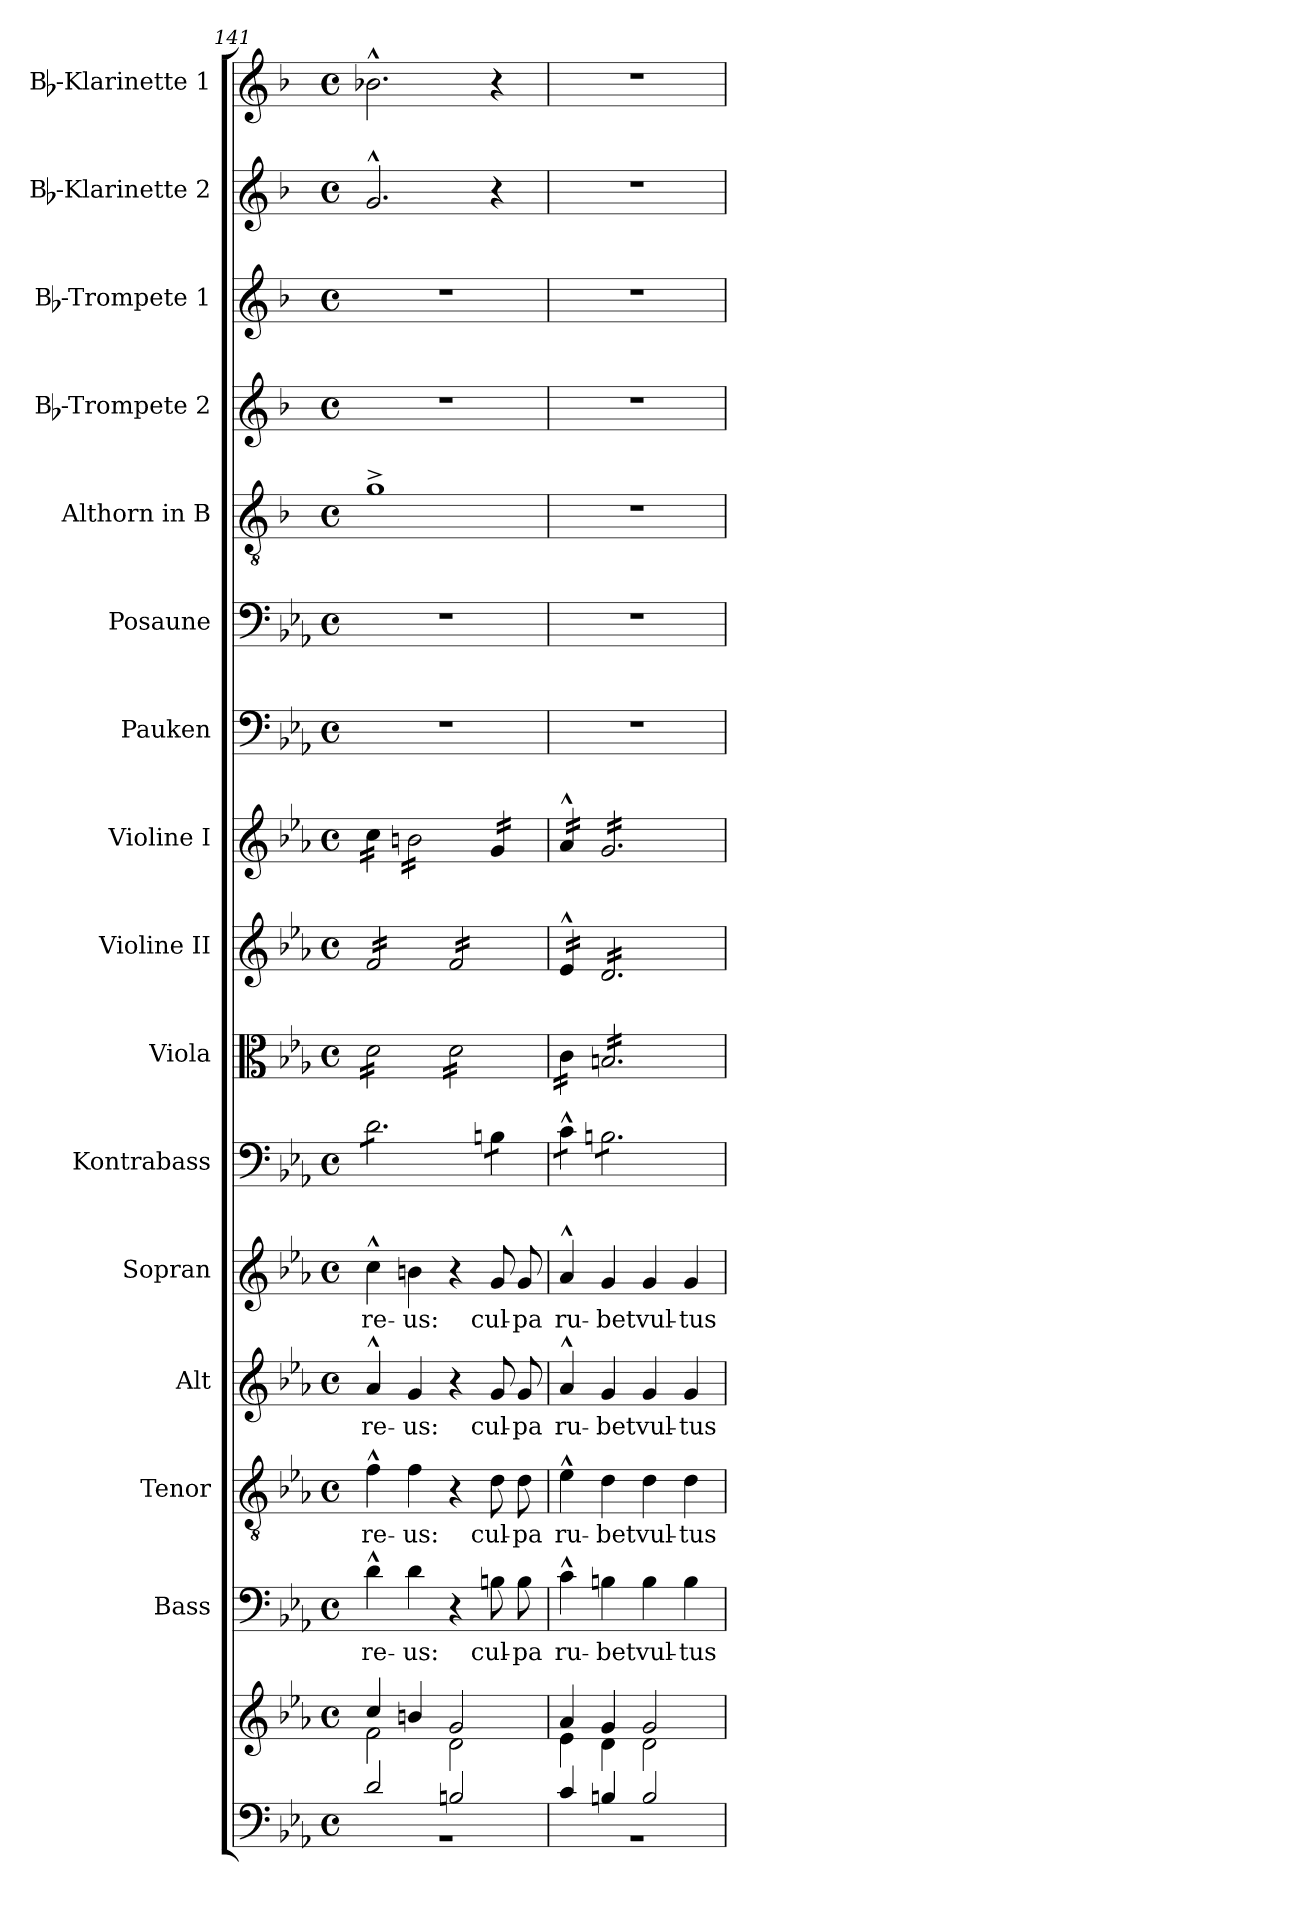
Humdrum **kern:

**kern	**kern	**kern	**text	**kern	**text	**kern	**text	**kern	**text	**kern	**kern	**kern	**kern	**kern	**kern	**kern	**kern	**kern	**kern	**kern
*part16	*part16	*part15	*part15	*part14	*part14	*part13	*part13	*part12	*part12	*part11	*part10	*part9	*part8	*part7	*part6	*part5	*part4	*part3	*part2	*part1
*staff17	*staff16	*staff15	*staff15	*staff14	*staff14	*staff13	*staff13	*staff12	*staff12	*staff11	*staff10	*staff9	*staff8	*staff7	*staff6	*staff5	*staff4	*staff3	*staff2	*staff1
*	*	*I"Bass	*	*I"Tenor	*	*I"Alt	*	*I"Sopran	*	*I"Kontrabass	*I"Viola	*I"Violine II	*I"Violine I	*I"Pauken	*I"Posaune	*I"Althorn in B	*I"Bb-Trompete 2	*I"Bb-Trompete 1	*I"Bb-Klarinette 2	*I"Bb-Klarinette 1
*	*	*I'B.	*	*I'T.	*	*I'A.	*	*I'S.	*	*I'Kb.	*I'Vla.	*I'Vl. II	*I'Vl. I	*I'Pk.	*I'Pos.	*	*I'Bb Trp. 2	*I'Bb Trp. 1	*I'Bb Kl. 2	*I'Bb Kl. 1
*clefF4	*clefG2	*clefF4	*	*clefGv2	*	*clefG2	*	*clefG2	*	*clefF4	*clefC3	*clefG2	*clefG2	*clefF4	*clefF4	*clefGv2	*clefG2	*clefG2	*clefG2	*clefG2
*	*	*	*	*	*	*	*	*	*	*ITrd7c12	*	*	*	*	*	*ITrd1c2	*ITrd1c2	*ITrd1c2	*ITrd1c2	*ITrd1c2
*k[b-e-a-]	*k[b-e-a-]	*k[b-e-a-]	*	*k[b-e-a-]	*	*k[b-e-a-]	*	*k[b-e-a-]	*	*k[b-e-a-]	*k[b-e-a-]	*k[b-e-a-]	*k[b-e-a-]	*k[b-e-a-]	*k[b-e-a-]	*k[b-e-a-]	*k[b-e-a-]	*k[b-e-a-]	*k[b-e-a-]	*k[b-e-a-]
*E-:	*E-:	*E-:	*	*E-:	*	*E-:	*	*E-:	*	*E-:	*E-:	*E-:	*E-:	*E-:	*E-:	*E-:	*E-:	*E-:	*E-:	*E-:
*M4/4	*M4/4	*M4/4	*	*M4/4	*	*M4/4	*	*M4/4	*	*M4/4	*M4/4	*M4/4	*M4/4	*M4/4	*M4/4	*M4/4	*M4/4	*M4/4	*M4/4	*M4/4
*met(c)	*met(c)	*met(c)	*	*met(c)	*	*met(c)	*	*met(c)	*	*met(c)	*met(c)	*met(c)	*met(c)	*met(c)	*met(c)	*met(c)	*met(c)	*met(c)	*met(c)	*met(c)
=141	=141	=141	=141	=141	=141	=141	=141	=141	=141	=141	=141	=141	=141	=141	=141	=141	=141	=141	=141	=141
*^	*^	*	*	*	*	*	*	*	*	*	*	*	*	*	*	*	*	*	*	*
!	!	!	!	!	!LO:LY:b	!	!LO:LY:b	!	!LO:LY:b	!	!LO:LY:b	!	!	!	!	!	!	!	!	!	!	!
*	*	*	*	*	*	*	*	*	*	*	*	*tremolo	*	*	*	*	*	*	*	*	*	*
*	*	*	*	*	*	*	*	*	*	*	*	*	*tremolo	*	*	*	*	*	*	*	*	*
*	*	*	*	*	*	*	*	*	*	*	*	*	*	*tremolo	*	*	*	*	*	*	*	*
*	*	*	*	*	*	*	*	*	*	*	*	*	*	*	*tremolo	*	*	*	*	*	*	*
2d/	1rBB	4cc/	2f\	4d^^>\	re-	4f^^>\	re-	4a-^^>/	re-	4cc^^>\	re-	8D\L	16d\LL	16f/LL	16cc\LL	1r	1r	1f^>	1r	1r	2.f^^>/	2.a-X^^>\
.	.	.	.	.	.	.	.	.	.	.	.	.	16d\	16f/	16cc\	.	.	.	.	.	.	.
.	.	.	.	.	.	.	.	.	.	.	.	8D\	16d\	16f/	16cc\	.	.	.	.	.	.	.
.	.	.	.	.	.	.	.	.	.	.	.	.	16d\	16f/	16cc\JJ	.	.	.	.	.	.	.
!	!	!	!	!	!LO:LY:b	!	!LO:LY:b	!	!LO:LY:b	!	!LO:LY:b	!	!	!	!	!	!	!	!	!	!	!
.	.	4bn/	.	4d\	-us:	4f\	-us:	4g/	-us:	4bn\	-us:	8D\	16d\	16f/	16bn\LL	.	.	.	.	.	.	.
.	.	.	.	.	.	.	.	.	.	.	.	.	16d\	16f/	16bn\	.	.	.	.	.	.	.
.	.	.	.	.	.	.	.	.	.	.	.	8D\	16d\	16f/	16bn\	.	.	.	.	.	.	.
.	.	.	.	.	.	.	.	.	.	.	.	.	16d\JJ	16f/JJ	16bn\	.	.	.	.	.	.	.
2Bn/	.	2g/	2d\	4r	.	4r	.	4r	.	4r	.	8D\	16d\LL	16f/LL	16bn\	.	.	.	.	.	.	.
.	.	.	.	.	.	.	.	.	.	.	.	.	16d\	16f/	16bn\	.	.	.	.	.	.	.
.	.	.	.	.	.	.	.	.	.	.	.	8D\J	16d\	16f/	16bn\	.	.	.	.	.	.	.
.	.	.	.	.	.	.	.	.	.	.	.	.	16d\	16f/	16bn\JJ	.	.	.	.	.	.	.
!	!	!	!	!	!LO:LY:b	!	!LO:LY:b	!	!LO:LY:b	!	!LO:LY:b	!	!	!	!	!	!	!	!	!	!	!
.	.	.	.	8Bn\	cul-	8d\	cul-	8g/	cul-	8g/	cul-	8BBn\L	16d\	16f/	16g/LL	.	.	.	.	.	4r	4r
.	.	.	.	.	.	.	.	.	.	.	.	.	16d\	16f/	16g/	.	.	.	.	.	.	.
!	!	!	!	!	!LO:LY:b	!	!LO:LY:b	!	!LO:LY:b	!	!LO:LY:b	!	!	!	!	!	!	!	!	!	!	!
.	.	.	.	8B\	-pa	8d\	-pa	8g/	-pa	8g/	-pa	8BBn\J	16d\	16f/	16g/	.	.	.	.	.	.	.
.	.	.	.	.	.	.	.	.	.	.	.	.	16d\JJ	16f/JJ	16g/JJ	.	.	.	.	.	.	.
=142	=142	=142	=142	=142	=142	=142	=142	=142	=142	=142	=142	=142	=142	=142	=142	=142	=142	=142	=142	=142	=142	=142
!	!	!	!	!	!LO:LY:b	!	!LO:LY:b	!	!LO:LY:b	!	!LO:LY:b	!	!	!	!	!	!	!	!	!	!	!
4c/	1rBB	4a-/	4e-\	4c^^>\	ru-	4e-^^>\	ru-	4a-^^>/	ru-	4a-^^>/	ru-	8C^^>\L	16c\LL	16e-^^>/LL	16a-^^>/LL	1r	1r	1r	1r	1r	1r	1r
.	.	.	.	.	.	.	.	.	.	.	.	.	16c\	16e-^^>/	16a-^^>/	.	.	.	.	.	.	.
.	.	.	.	.	.	.	.	.	.	.	.	8C^^>\J	16c\	16e-^^>/	16a-^^>/	.	.	.	.	.	.	.
.	.	.	.	.	.	.	.	.	.	.	.	.	16c\JJ	16e-^^>/JJ	16a-^^>/JJ	.	.	.	.	.	.	.
!	!	!	!	!	!LO:LY:b	!	!LO:LY:b	!	!LO:LY:b	!	!LO:LY:b	!	!	!	!	!	!	!	!	!	!	!
4Bn/	.	4g/	4d\	4Bn\	-bet	4d\	-bet	4g/	-bet	4g/	-bet	8BBn\L	16Bn/LL	16d/LL	16g/LL	.	.	.	.	.	.	.
.	.	.	.	.	.	.	.	.	.	.	.	.	16Bn/	16d/	16g/	.	.	.	.	.	.	.
.	.	.	.	.	.	.	.	.	.	.	.	8BBn\	16Bn/	16d/	16g/	.	.	.	.	.	.	.
.	.	.	.	.	.	.	.	.	.	.	.	.	16Bn/	16d/	16g/	.	.	.	.	.	.	.
!	!	!	!	!	!LO:LY:b	!	!LO:LY:b	!	!LO:LY:b	!	!LO:LY:b	!	!	!	!	!	!	!	!	!	!	!
2B/	.	2g/	2d\	4B\	vul-	4d\	vul-	4g/	vul-	4g/	vul-	8BBn\	16Bn/	16d/	16g/	.	.	.	.	.	.	.
.	.	.	.	.	.	.	.	.	.	.	.	.	16Bn/	16d/	16g/	.	.	.	.	.	.	.
.	.	.	.	.	.	.	.	.	.	.	.	8BBn\	16Bn/	16d/	16g/	.	.	.	.	.	.	.
.	.	.	.	.	.	.	.	.	.	.	.	.	16Bn/	16d/	16g/	.	.	.	.	.	.	.
!	!	!	!	!	!LO:LY:b	!	!LO:LY:b	!	!LO:LY:b	!	!LO:LY:b	!	!	!	!	!	!	!	!	!	!	!
.	.	.	.	4B\	-tus	4d\	-tus	4g/	-tus	4g/	-tus	8BBn\	16Bn/	16d/	16g/	.	.	.	.	.	.	.
.	.	.	.	.	.	.	.	.	.	.	.	.	16Bn/	16d/	16g/	.	.	.	.	.	.	.
.	.	.	.	.	.	.	.	.	.	.	.	8BBn\J	16Bn/	16d/	16g/	.	.	.	.	.	.	.
*	*	*	*	*	*	*	*	*	*	*	*	*Xtremolo	*	*	*	*	*	*	*	*	*	*
.	.	.	.	.	.	.	.	.	.	.	.	.	16Bn/JJ	16d/JJ	16g/JJ	.	.	.	.	.	.	.
*	*	*	*	*	*	*	*	*	*	*	*	*	*	*	*Xtremolo	*	*	*	*	*	*	*
*	*	*	*	*	*	*	*	*	*	*	*	*	*	*Xtremolo	*	*	*	*	*	*	*	*
*	*	*	*	*	*	*	*	*	*	*	*	*	*Xtremolo	*	*	*	*	*	*	*	*	*
*v	*v	*	*	*	*	*	*	*	*	*	*	*	*	*	*	*	*	*	*	*	*	*
*	*v	*v	*	*	*	*	*	*	*	*	*	*	*	*	*	*	*	*	*	*	*
=	=	=	=	=	=	=	=	=	=	=	=	=	=	=	=	=	=	=	=	=
*-	*-	*-	*-	*-	*-	*-	*-	*-	*-	*-	*-	*-	*-	*-	*-	*-	*-	*-	*-	*-
